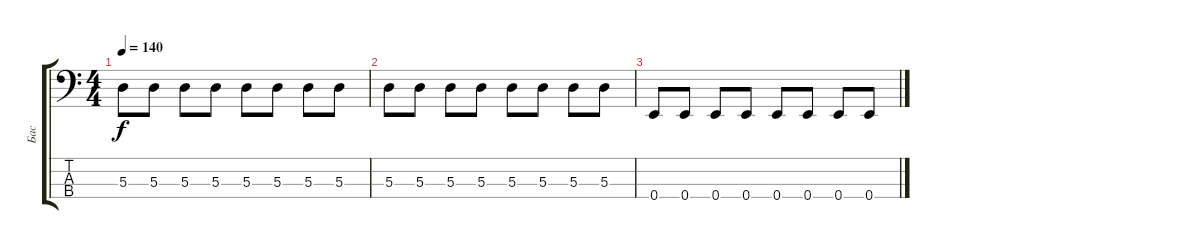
\track ("Бас" "Бас") {instrument electricbasspick}
\staff {score tabs}
\tuning (G2 D2 A1 E1) {hide}
\ts (4 4)
\tempo 140
\clef f4
\ks c
5.3.8{dy f} 5.3.8 5.3.8 5.3.8 5.3.8 5.3.8 5.3.8 5.3.8 |
5.3.8 5.3.8 5.3.8 5.3.8 5.3.8 5.3.8 5.3.8 5.3.8 |
0.4.8 0.4.8 0.4.8 0.4.8 0.4.8 0.4.8 0.4.8 0.4.8
